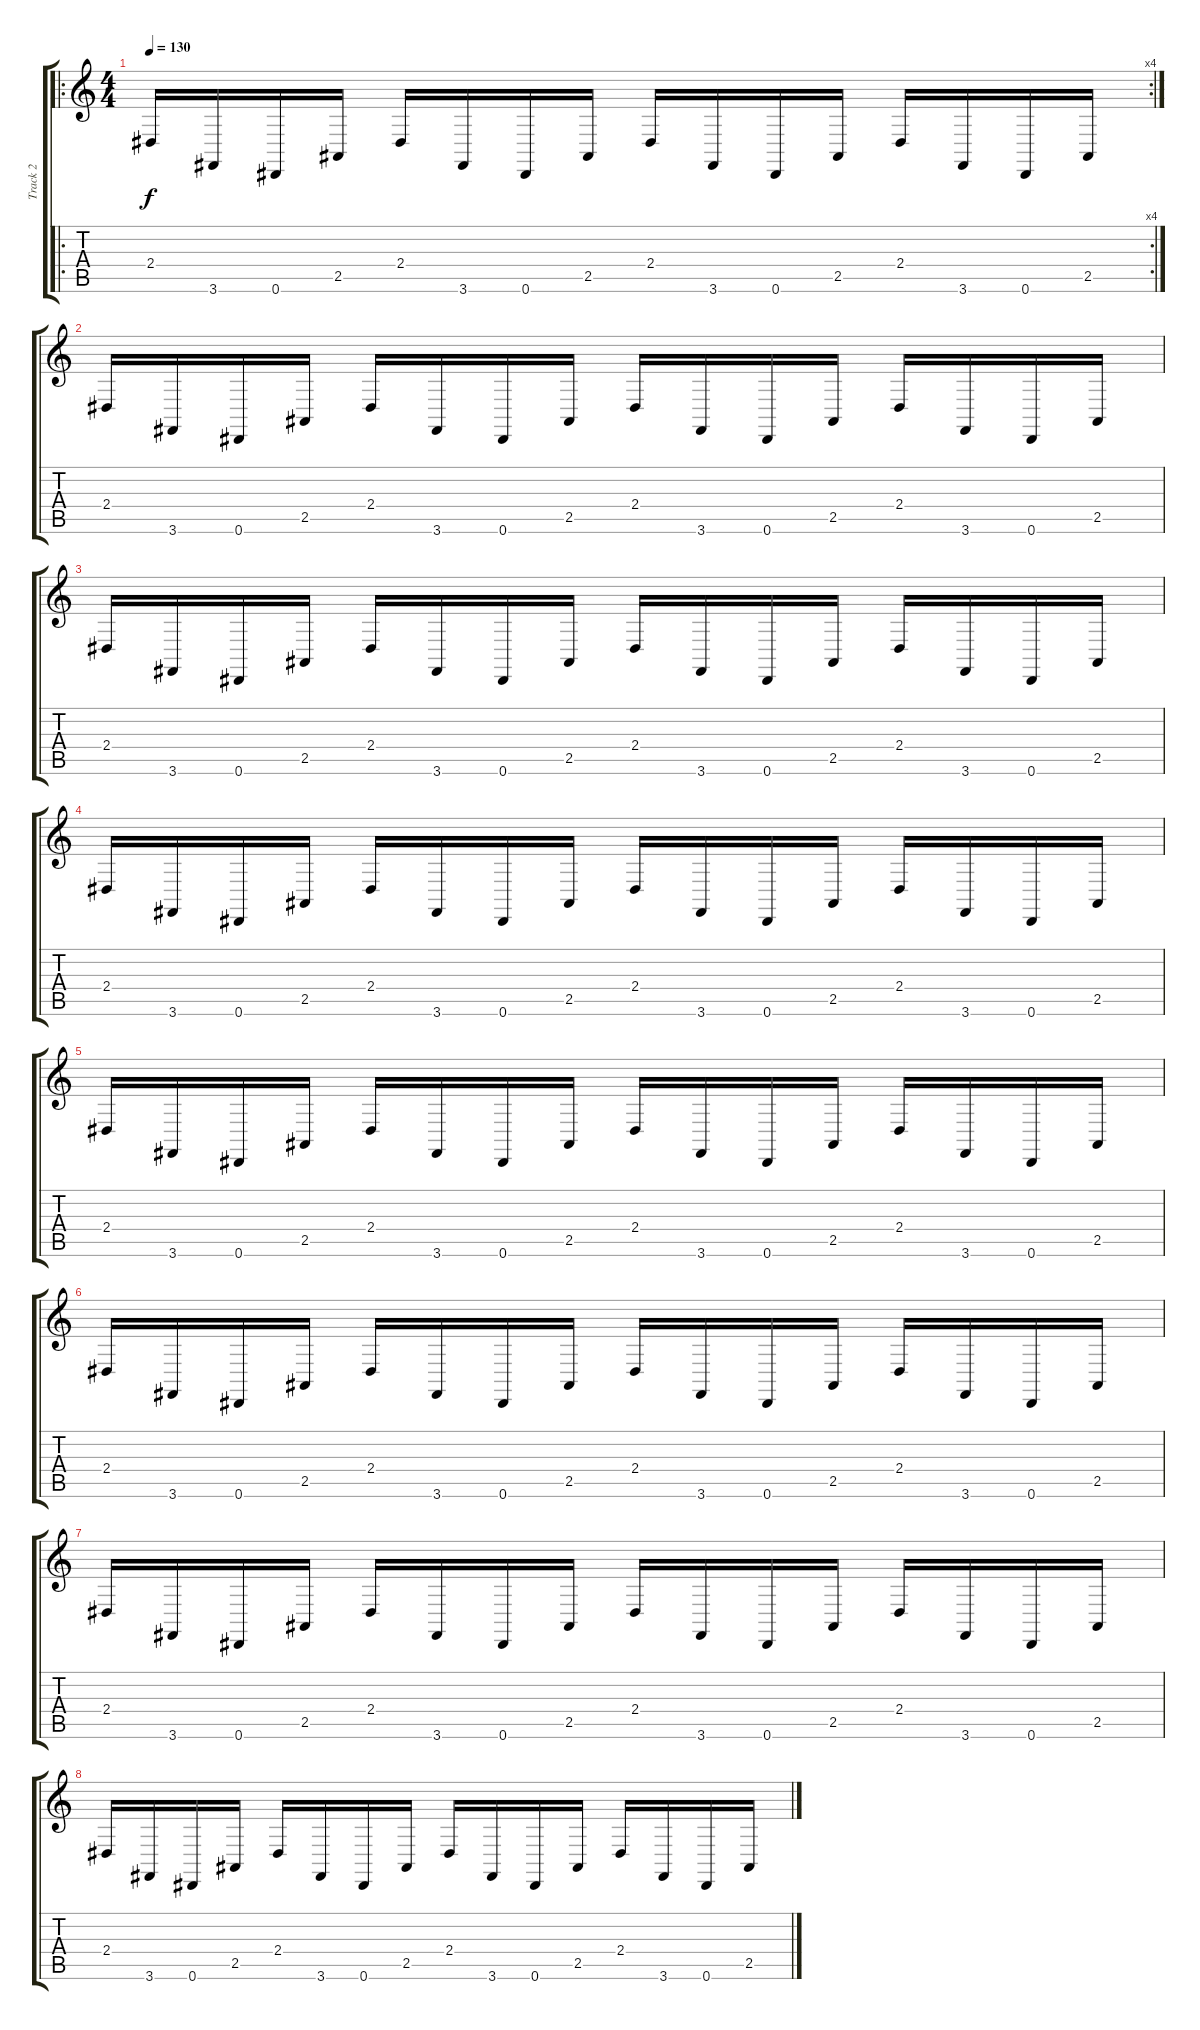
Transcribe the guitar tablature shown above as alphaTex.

\track ("Track 2" "Track 2") {instrument electricpiano1}
\staff {score tabs}
\tuning (Eb4 Bb3 Gb3 Db3 Ab2 Eb2) {hide}
\ro
\rc 4
\ts (4 4)
\tempo 130
\clef g2
\ks c
2.4.16{dy f instrument electricpiano1} 3.6.16 0.6.16 2.5.16 2.4.16 3.6.16 0.6.16 2.5.16 2.4.16 3.6.16 0.6.16 2.5.16 2.4.16 3.6.16 0.6.16 2.5.16 |
2.4.16 3.6.16 0.6.16 2.5.16 2.4.16 3.6.16 0.6.16 2.5.16 2.4.16 3.6.16 0.6.16 2.5.16 2.4.16 3.6.16 0.6.16 2.5.16 |
2.4.16 3.6.16 0.6.16 2.5.16 2.4.16 3.6.16 0.6.16 2.5.16 2.4.16 3.6.16 0.6.16 2.5.16 2.4.16 3.6.16 0.6.16 2.5.16 |
2.4.16 3.6.16 0.6.16 2.5.16 2.4.16 3.6.16 0.6.16 2.5.16 2.4.16 3.6.16 0.6.16 2.5.16 2.4.16 3.6.16 0.6.16 2.5.16 |
2.4.16 3.6.16 0.6.16 2.5.16 2.4.16 3.6.16 0.6.16 2.5.16 2.4.16 3.6.16 0.6.16 2.5.16 2.4.16 3.6.16 0.6.16 2.5.16 |
2.4.16 3.6.16 0.6.16 2.5.16 2.4.16 3.6.16 0.6.16 2.5.16 2.4.16 3.6.16 0.6.16 2.5.16 2.4.16 3.6.16 0.6.16 2.5.16 |
2.4.16 3.6.16 0.6.16 2.5.16 2.4.16 3.6.16 0.6.16 2.5.16 2.4.16 3.6.16 0.6.16 2.5.16 2.4.16 3.6.16 0.6.16 2.5.16 |
2.4.16 3.6.16 0.6.16 2.5.16 2.4.16 3.6.16 0.6.16 2.5.16 2.4.16 3.6.16 0.6.16 2.5.16 2.4.16 3.6.16 0.6.16 2.5.16
